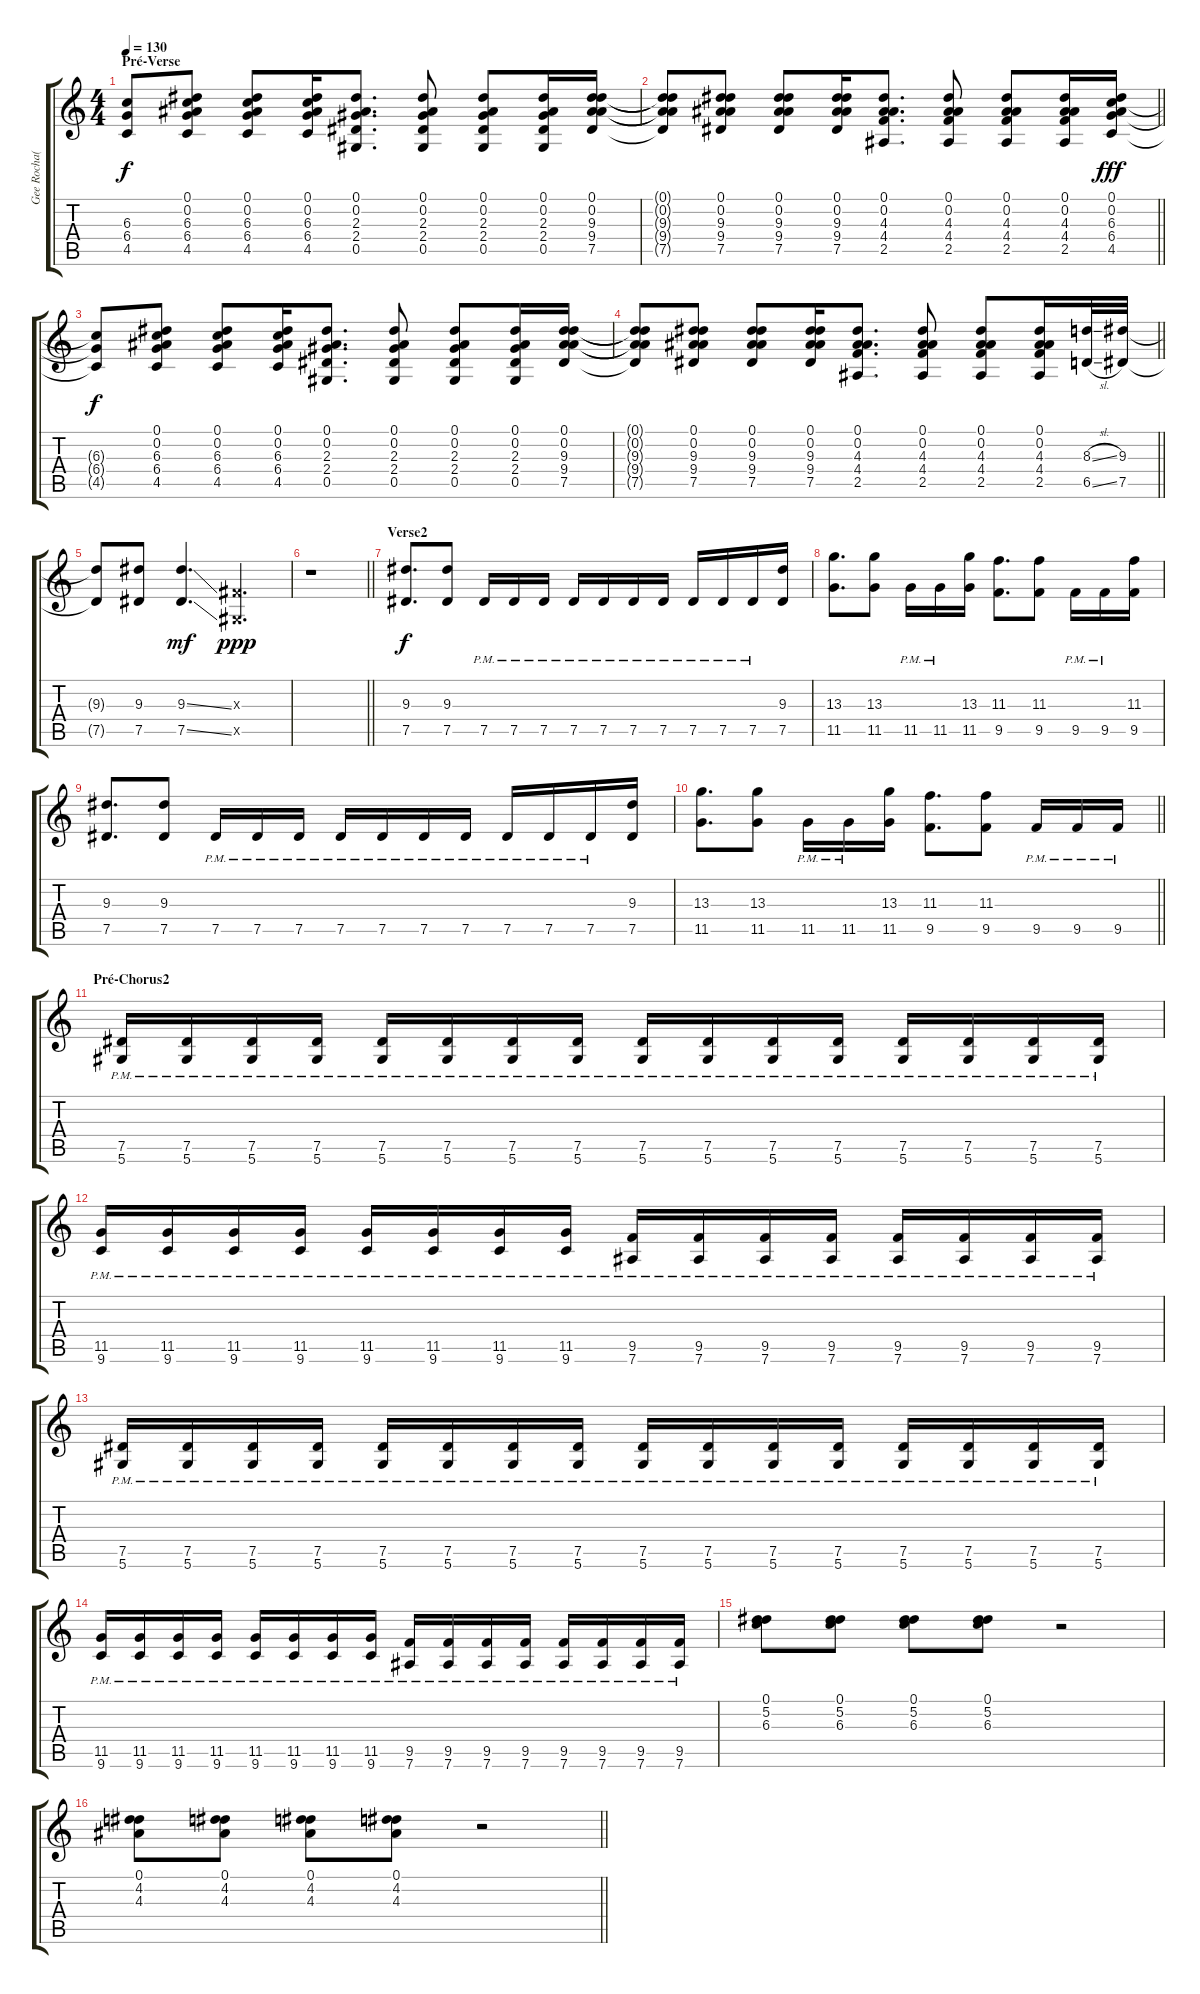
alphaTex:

\track ("Gee Rocha(Guitarra)" "Gee Rocha(") {instrument distortionguitar}
\staff {score tabs}
\tuning (Eb4 Bb3 Gb3 Db3 Ab2 Eb2) {hide}
\ts (4 4)
\section ("" "Pré-Verse")
\tempo 130
\clef g2
\ks c
(6.3{t} 6.4{t} 4.5{t}).8{dy f} (0.1 0.2 6.3 6.4 4.5).8 (0.1 0.2 6.3 6.4 4.5).8 (0.1 0.2 6.3 6.4 4.5).16 (0.1 0.2 2.3 2.4 0.5).8{d} (0.1 0.2 2.3 2.4 0.5).8 (0.1 0.2 2.3 2.4 0.5).8 (0.1 0.2 2.3 2.4 0.5).16 (0.1 0.2 9.3 9.4 7.5).16 |
\barLineRight lightlight
(0.1{t} 0.2{t} 9.3{t} 9.4{t} 7.5{t}).8 (0.1 0.2 9.3 9.4 7.5).8 (0.1 0.2 9.3 9.4 7.5).8 (0.1 0.2 9.3 9.4 7.5).16 (0.1 0.2 4.3 4.4 2.5).8{d} (0.1 0.2 4.3 4.4 2.5).8 (0.1 0.2 4.3 4.4 2.5).8 (0.1 0.2 4.3 4.4 2.5).16 (0.1 0.2 6.3 6.4 4.5).16{dy fff} |
(6.3{t} 6.4{t} 4.5{t}).8{dy f} (0.1 0.2 6.3 6.4 4.5).8 (0.1 0.2 6.3 6.4 4.5).8 (0.1 0.2 6.3 6.4 4.5).16 (0.1 0.2 2.3 2.4 0.5).8{d} (0.1 0.2 2.3 2.4 0.5).8 (0.1 0.2 2.3 2.4 0.5).8 (0.1 0.2 2.3 2.4 0.5).16 (0.1 0.2 9.3 9.4 7.5).16 |
\barLineRight lightlight
(0.1{t} 0.2{t} 9.3{t} 9.4{t} 7.5{t}).8 (0.1 0.2 9.3 9.4 7.5).8 (0.1 0.2 9.3 9.4 7.5).8 (0.1 0.2 9.3 9.4 7.5).16 (0.1 0.2 4.3 4.4 2.5).8{d} (0.1 0.2 4.3 4.4 2.5).8 (0.1 0.2 4.3 4.4 2.5).8 (0.1 0.2 4.3 4.4 2.5).16 (8.3{sl} 6.5{sl}).32 (9.3 7.5).32 |
(9.3{t} 7.5{t}).8 (9.3 7.5).8 (9.3{ss} 7.5{ss}).4{d dy mf} (0.3{x} 0.5{x}).4{d dy ppp} |
\barLineRight lightlight
r.1 |
\section ("" "Verse2")
(9.3 7.5).8{d dy f} (9.3 7.5).8 7.5{pm}.16 7.5{pm}.16 7.5{pm}.16 7.5{pm}.16 7.5{pm}.16 7.5{pm}.16 7.5{pm}.16 7.5{pm}.16 7.5{pm}.16 7.5{pm}.16 (9.3 7.5).16 |
(13.3 11.5).8{d} (13.3 11.5).8 11.5{pm}.16 11.5{pm}.16 (13.3 11.5).16 (11.3 9.5).8{d} (11.3 9.5).8 9.5{pm}.16 9.5{pm}.16 (11.3 9.5).16 |
(9.3 7.5).8{d} (9.3 7.5).8 7.5{pm}.16 7.5{pm}.16 7.5{pm}.16 7.5{pm}.16 7.5{pm}.16 7.5{pm}.16 7.5{pm}.16 7.5{pm}.16 7.5{pm}.16 7.5{pm}.16 (9.3 7.5).16 |
\barLineRight lightlight
(13.3 11.5).8{d} (13.3 11.5).8 11.5{pm}.16 11.5{pm}.16 (13.3 11.5).16 (11.3 9.5).8{d} (11.3 9.5).8 9.5{pm}.16 9.5{pm}.16 9.5{pm}.16 |
\section ("" "Pré-Chorus2")
(7.5{pm} 5.6{pm}).16{instrument distortionguitar} (7.5{pm} 5.6{pm}).16 (7.5{pm} 5.6{pm}).16 (7.5{pm} 5.6{pm}).16 (7.5{pm} 5.6{pm}).16 (7.5{pm} 5.6{pm}).16 (7.5{pm} 5.6{pm}).16 (7.5{pm} 5.6{pm}).16 (7.5{pm} 5.6{pm}).16 (7.5{pm} 5.6{pm}).16 (7.5{pm} 5.6{pm}).16 (7.5{pm} 5.6{pm}).16 (7.5{pm} 5.6{pm}).16 (7.5{pm} 5.6{pm}).16 (7.5{pm} 5.6{pm}).16 (7.5{pm} 5.6{pm}).16 |
(11.5{pm} 9.6{pm}).16 (11.5{pm} 9.6{pm}).16 (11.5{pm} 9.6{pm}).16 (11.5{pm} 9.6{pm}).16 (11.5{pm} 9.6{pm}).16 (11.5{pm} 9.6{pm}).16 (11.5{pm} 9.6{pm}).16 (11.5{pm} 9.6{pm}).16 (9.5{pm} 7.6{pm}).16 (9.5{pm} 7.6{pm}).16 (9.5{pm} 7.6{pm}).16 (9.5{pm} 7.6{pm}).16 (9.5{pm} 7.6{pm}).16 (9.5{pm} 7.6{pm}).16 (9.5{pm} 7.6{pm}).16 (9.5{pm} 7.6{pm}).16 |
(7.5{pm} 5.6{pm}).16 (7.5{pm} 5.6{pm}).16 (7.5{pm} 5.6{pm}).16 (7.5{pm} 5.6{pm}).16 (7.5{pm} 5.6{pm}).16 (7.5{pm} 5.6{pm}).16 (7.5{pm} 5.6{pm}).16 (7.5{pm} 5.6{pm}).16 (7.5{pm} 5.6{pm}).16 (7.5{pm} 5.6{pm}).16 (7.5{pm} 5.6{pm}).16 (7.5{pm} 5.6{pm}).16 (7.5{pm} 5.6{pm}).16 (7.5{pm} 5.6{pm}).16 (7.5{pm} 5.6{pm}).16 (7.5{pm} 5.6{pm}).16 |
(11.5{pm} 9.6{pm}).16 (11.5{pm} 9.6{pm}).16 (11.5{pm} 9.6{pm}).16 (11.5{pm} 9.6{pm}).16 (11.5{pm} 9.6{pm}).16 (11.5{pm} 9.6{pm}).16 (11.5{pm} 9.6{pm}).16 (11.5{pm} 9.6{pm}).16 (9.5{pm} 7.6{pm}).16 (9.5{pm} 7.6{pm}).16 (9.5{pm} 7.6{pm}).16 (9.5{pm} 7.6{pm}).16 (9.5{pm} 7.6{pm}).16 (9.5{pm} 7.6{pm}).16 (9.5{pm} 7.6{pm}).16 (9.5{pm} 7.6{pm}).16 |
(0.1 5.2 6.3).8 (0.1 5.2 6.3).8 (0.1 5.2 6.3).8 (0.1 5.2 6.3).8 r.2 |
\barLineRight lightlight
(0.1 4.2 4.3).8 (0.1 4.2 4.3).8 (0.1 4.2 4.3).8 (0.1 4.2 4.3).8 r.2
